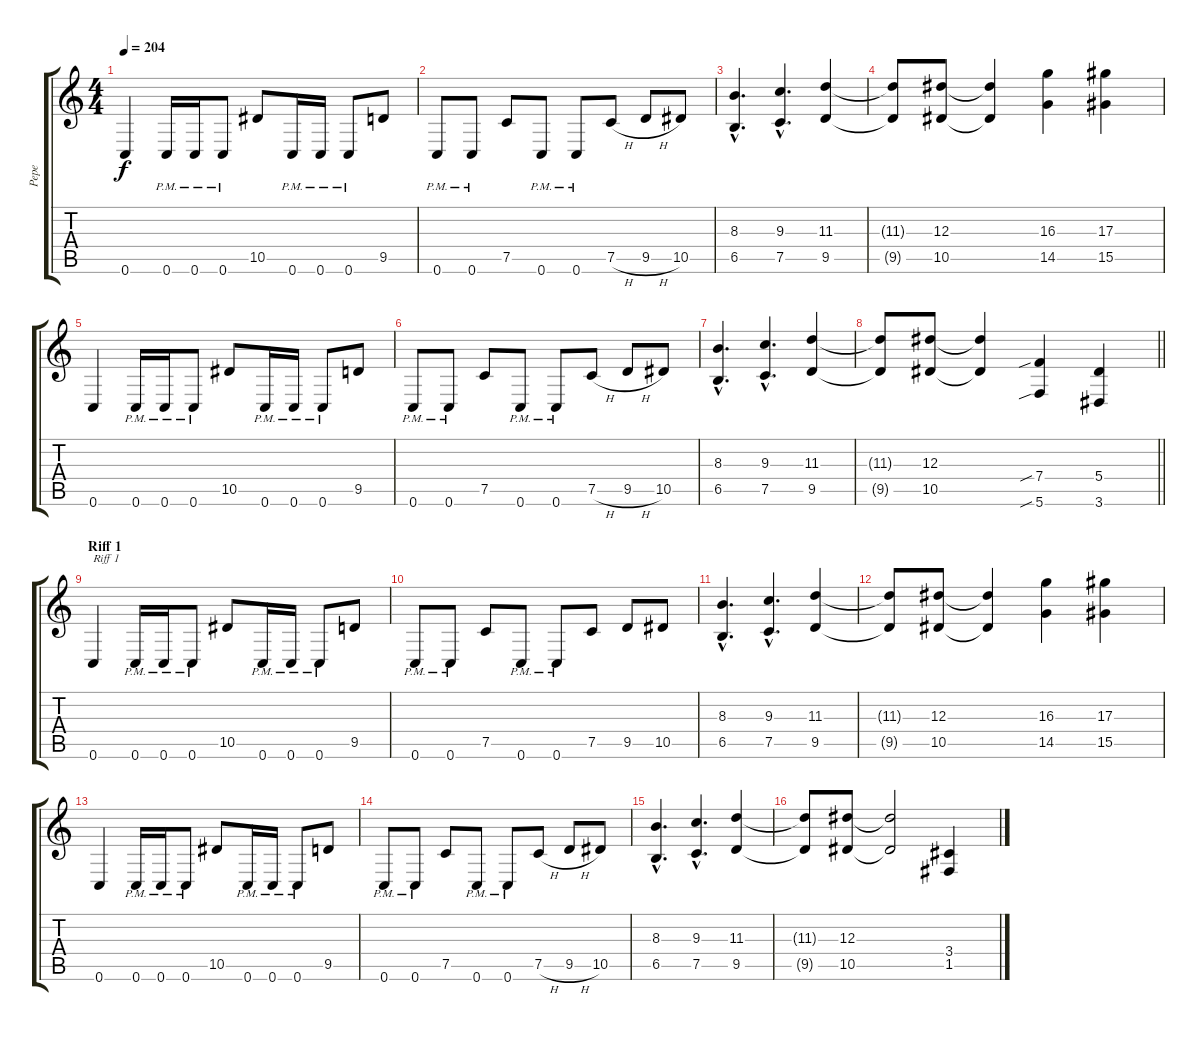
\track ("Pepe" "Pepe") {instrument overdrivenguitar}
\staff {score tabs}
\tuning (C4 G3 Eb3 Bb2 F2 C2) {hide}
\ts (4 4)
\tempo 204
\clef g2
\ks c
0.6.4{dy f} 0.6{pm}.16 0.6{pm}.16 0.6{pm}.8 10.5.8 0.6{pm}.16 0.6{pm}.16 0.6{pm}.8 9.5.8 |
0.6{pm}.8 0.6{pm}.8 7.5.8 0.6{pm}.8 0.6{pm}.8 7.5{h}.8 9.5{h}.8 10.5.8 |
(8.3{hac} 6.5{hac}).4{d} (9.3{hac} 7.5{hac}).4{d} (11.3 9.5).4 |
(11.3{t} 9.5{t}).8 (12.3 10.5).8 (12.3{t} 10.5{t}).4 (16.3 14.5).4 (17.3 15.5).4 |
0.6.4 0.6{pm}.16 0.6{pm}.16 0.6{pm}.8 10.5.8 0.6{pm}.16 0.6{pm}.16 0.6{pm}.8 9.5.8 |
0.6{pm}.8 0.6{pm}.8 7.5.8 0.6{pm}.8 0.6{pm}.8 7.5{h}.8 9.5{h}.8 10.5.8 |
(8.3{hac} 6.5{hac}).4{d} (9.3{hac} 7.5{hac}).4{d} (11.3 9.5).4 |
\barLineRight lightlight
(11.3{t} 9.5{t}).8 (12.3 10.5).8 (12.3{t} 10.5{t}).4 (7.4{sib} 5.6{sib}).4 (5.4 3.6).4 |
\section ("" "Riff 1")
0.6.4{txt "Riff 1"} 0.6{pm}.16 0.6{pm}.16 0.6{pm}.8 10.5.8 0.6{pm}.16 0.6{pm}.16 0.6{pm}.8 9.5.8 |
0.6{pm}.8 0.6{pm}.8 7.5.8 0.6{pm}.8 0.6{pm}.8 7.5.8 9.5.8 10.5.8 |
(8.3{hac} 6.5{hac}).4{d} (9.3{hac} 7.5{hac}).4{d} (11.3 9.5).4 |
(11.3{t} 9.5{t}).8 (12.3 10.5).8 (12.3{t} 10.5{t}).4 (16.3 14.5).4 (17.3 15.5).4 |
0.6.4 0.6{pm}.16 0.6{pm}.16 0.6{pm}.8 10.5.8 0.6{pm}.16 0.6{pm}.16 0.6{pm}.8 9.5.8 |
0.6{pm}.8 0.6{pm}.8 7.5.8 0.6{pm}.8 0.6{pm}.8 7.5{h}.8 9.5{h}.8 10.5.8 |
(8.3{hac} 6.5{hac}).4{d} (9.3{hac} 7.5{hac}).4{d} (11.3 9.5).4 |
(11.3{t} 9.5{t}).8 (12.3 10.5).8 (12.3{t} 10.5{t}).2 (3.4 1.5).4
